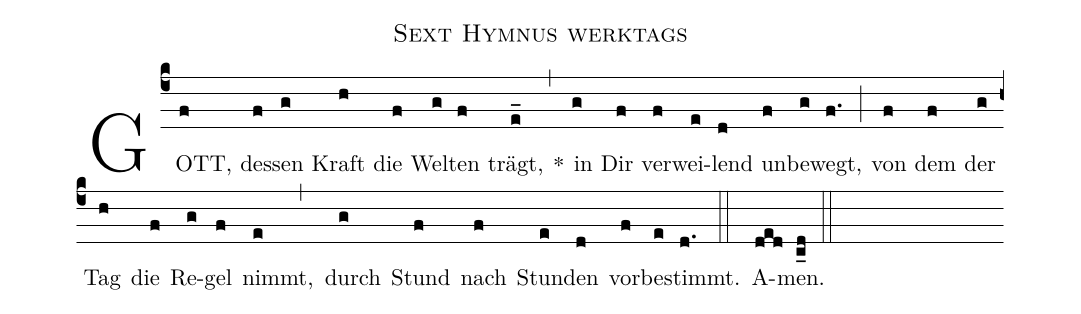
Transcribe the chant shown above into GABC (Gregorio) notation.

name: Sext Hymnus werktags;
%%
(c4) GOTT,(f) des(f)sen(g) Kraft(h) die(f) Wel(g)ten(f) trägt,(e_) *(,) in(g) Dir(f) ver(f)wei(e)lend(d) un(f)be(g)wegt,(f.) (;)
von(f) dem(f) der(g) Tag(h) die(f) Re(g)gel(f) nimmt,(e) (,) durch(g) Stund(f) nach(f) Stun(e)den(d) vor(f)be(e)stimmt.(d.) (::) A(ded)men.(c_d) (::)
